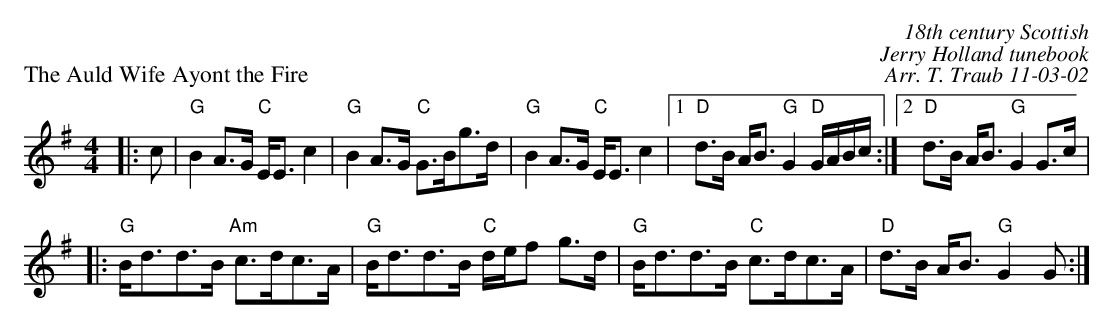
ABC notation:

X:1
P: The Auld Wife Ayont the Fire
C: 18th century Scottish
C: Jerry Holland tunebook
C: Arr. T. Traub 11-03-02
K: G
M: 4/4
L: 1/8
|: c|"G"B2 A>G "C"E<E c2|"G"B2 A>G "C"G>Bg>d|"G"B2 A>G "C"E<E c2|1 "D"d>B A<B "G" G2 "D"G/A/B/c/ :|2 "D"d>B A<B "G"G2 G>c|
|: "G"B<dd>B "Am"c>dc>A|"G"B<dd>B "C"d/e/f g>d|"G"B<dd>B "C"c>dc>A|"D"d>B A<B "G"G2 G :|
